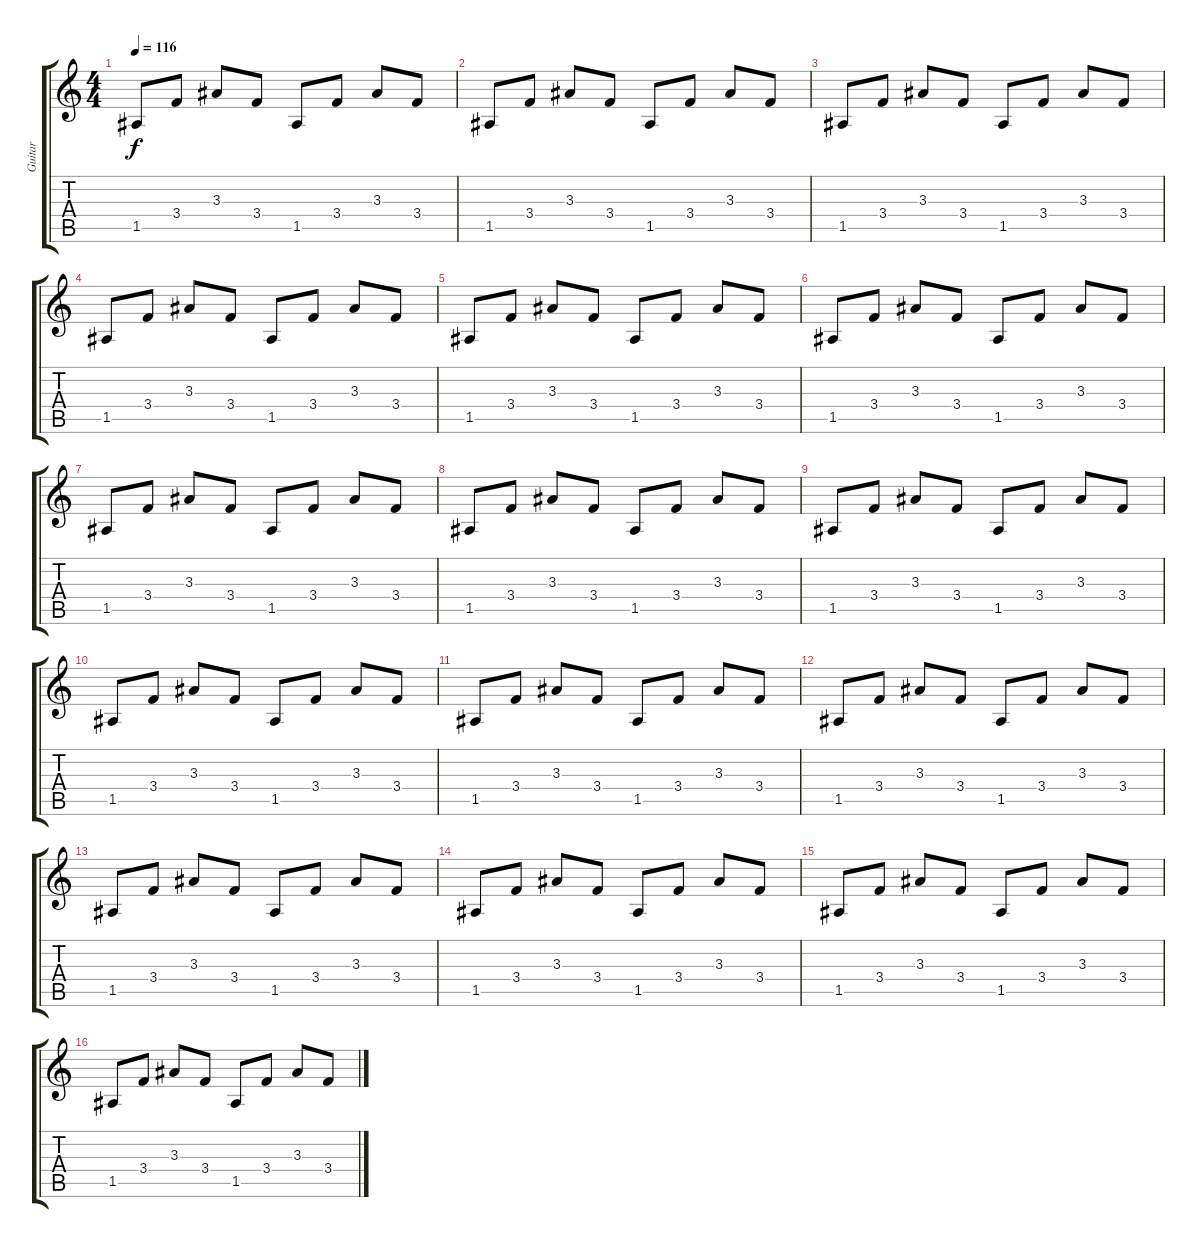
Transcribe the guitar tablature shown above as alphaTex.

\track ("Guitar" "Guitar") {instrument electricguitarjazz}
\staff {score tabs}
\tuning (E4 B3 G3 D3 A2 E2) {hide}
\ts (4 4)
\tempo 116
\clef g2
\ks c
1.5.8{dy f} 3.4.8 3.3.8 3.4.8 1.5.8 3.4.8 3.3.8 3.4.8 |
1.5.8 3.4.8 3.3.8 3.4.8 1.5.8 3.4.8 3.3.8 3.4.8 |
1.5.8 3.4.8 3.3.8 3.4.8 1.5.8 3.4.8 3.3.8 3.4.8 |
1.5.8 3.4.8 3.3.8 3.4.8 1.5.8 3.4.8 3.3.8 3.4.8 |
1.5.8 3.4.8 3.3.8 3.4.8 1.5.8 3.4.8 3.3.8 3.4.8 |
1.5.8 3.4.8 3.3.8 3.4.8 1.5.8 3.4.8 3.3.8 3.4.8 |
1.5.8 3.4.8 3.3.8 3.4.8 1.5.8 3.4.8 3.3.8 3.4.8 |
1.5.8 3.4.8 3.3.8 3.4.8 1.5.8 3.4.8 3.3.8 3.4.8 |
1.5.8 3.4.8 3.3.8 3.4.8 1.5.8 3.4.8 3.3.8 3.4.8 |
1.5.8 3.4.8 3.3.8 3.4.8 1.5.8 3.4.8 3.3.8 3.4.8 |
1.5.8 3.4.8 3.3.8 3.4.8 1.5.8 3.4.8 3.3.8 3.4.8 |
1.5.8 3.4.8 3.3.8 3.4.8 1.5.8 3.4.8 3.3.8 3.4.8 |
1.5.8 3.4.8 3.3.8 3.4.8 1.5.8 3.4.8 3.3.8 3.4.8 |
1.5.8 3.4.8 3.3.8 3.4.8 1.5.8 3.4.8 3.3.8 3.4.8 |
1.5.8 3.4.8 3.3.8 3.4.8 1.5.8 3.4.8 3.3.8 3.4.8 |
1.5.8 3.4.8 3.3.8 3.4.8 1.5.8 3.4.8 3.3.8 3.4.8
